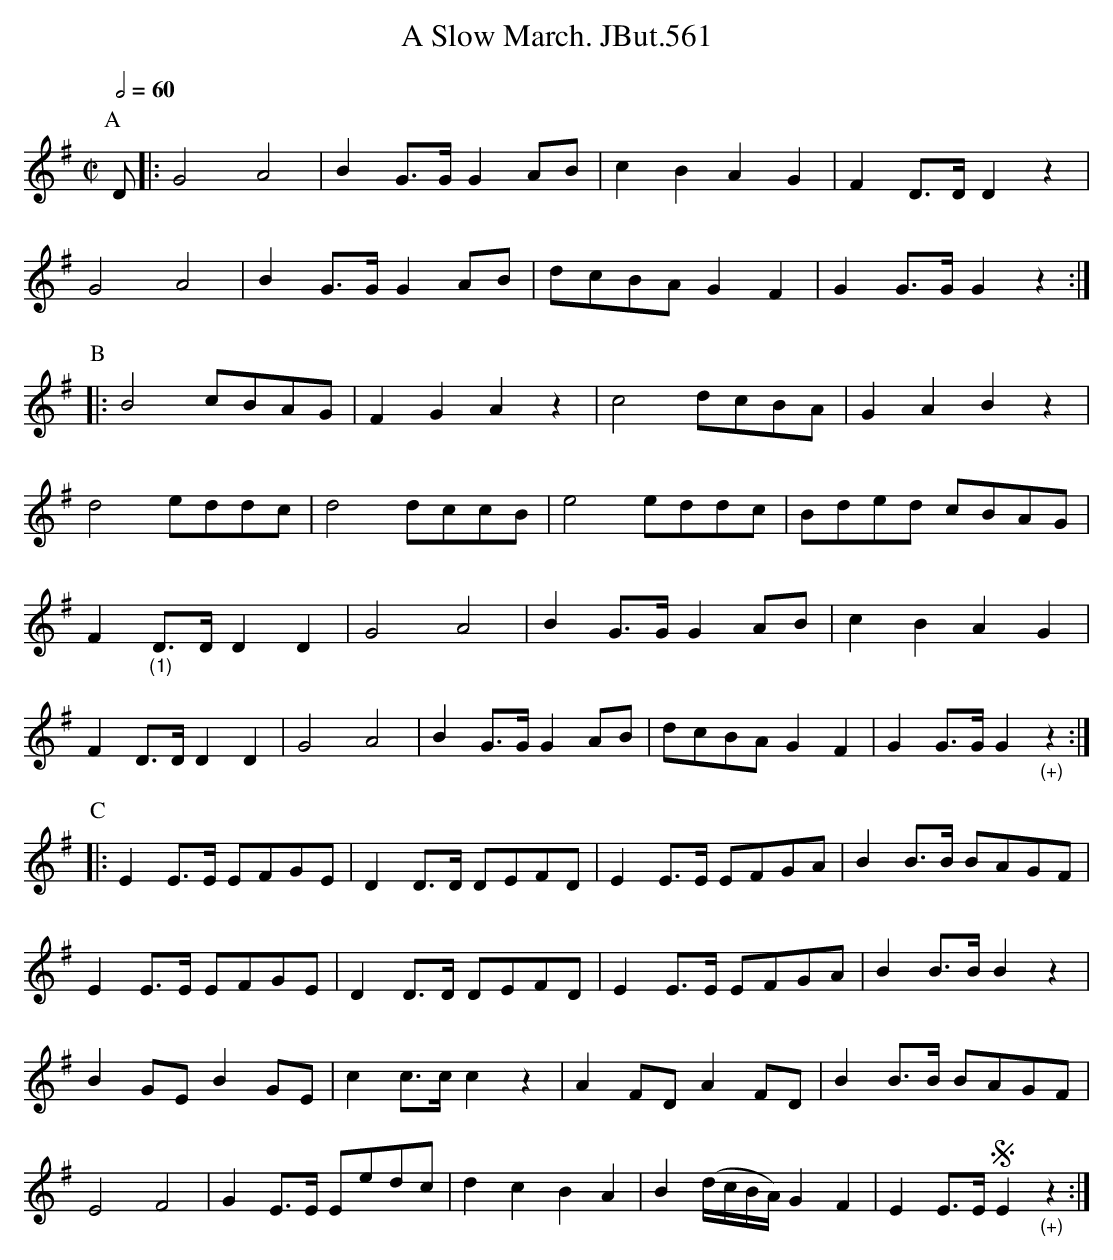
X:1
T:Slow March. JBut.561, A
M:C|
Q:1/2=60
L:1/8
K:G
P:A
D |: G4 A4 | B2G>G G2AB | c2B2 A2G2 | F2D>D D2z2 |
G4 A4 | B2G>G G2AB | dcBA G2F2 | G2G>G G2z2 :|
P:B
|: B4 cBAG | F2G2 A2z2 | c4 dcBA | G2A2 B2z2 |
d4 eddc | d4 dccB | e4 eddc | Bded cBAG |
F2"_(1)"D>D D2D2 | G4 A4 | B2G>G G2AB | c2B2 A2G2 |
F2D>D D2D2 | G4 A4 | B2G>G G2AB | dcBA G2F2 | G2G>G G2"_(+)"z2 :|
K:Em
P:C
|: E2E>E EFGE | D2D>D DEFD | E2E>E EFGA | B2B>B BAGF |
E2E>E EFGE | D2D>D DEFD | E2E>E EFGA | B2B>B B2z2 |
B2GE B2GE | c2c>c c2z2 | A2FD A2FD | B2B>B BAGF |
E4 F4 | G2E>E Eedc | d2c2 B2A2 | B2 (d/c/B/A/) G2F2 | E2E>E !segno!E2"_(+)"z2 :|
